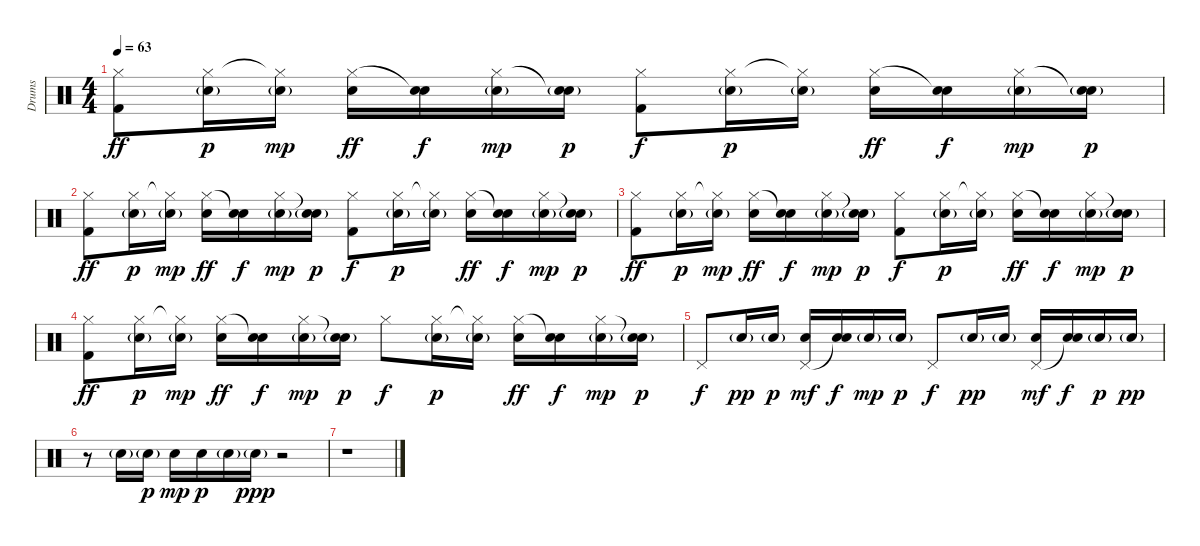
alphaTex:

\track ("Drums" "Drums") {instrument percussion}
\staff {score}
\articulation defaults
\ts (4 4)
\tempo 63
\clef neutral
\ks c
("Hi-Hat (closed)" "Kick (hit) 2").8{dy ff volume 12} ("Hi-Hat (closed)" "Snare (hit) 2"{g}).16{dy p} ("Hi-Hat (closed)"{t} "Snare (hit) 2"{g}).16{dy mp} ("Hi-Hat (closed)" "Snare (hit) 2").16{dy ff} ("Snare (hit)"{t} "Snare (hit) 2").16{dy f} ("Hi-Hat (closed)" "Snare (hit) 2"{g}).16{dy mp} ("Snare (hit)"{t} "Snare (hit) 2"{g}).16{dy p} ("Hi-Hat (closed)" "Kick (hit) 2").8{dy f} ("Hi-Hat (closed)" "Snare (hit) 2"{g}).16{dy p} ("Hi-Hat (closed)"{t} "Snare (hit) 2"{g}).16 ("Hi-Hat (closed)" "Snare (hit) 2").16{dy ff} ("Snare (hit)"{t} "Snare (hit) 2").16{dy f} ("Hi-Hat (closed)" "Snare (hit) 2"{g}).16{dy mp} ("Snare (hit)"{t} "Snare (hit) 2"{g}).16{dy p} |
("Hi-Hat (closed)" "Kick (hit) 2").8{dy ff volume 12} ("Hi-Hat (closed)" "Snare (hit) 2"{g}).16{dy p} ("Hi-Hat (closed)"{t} "Snare (hit) 2"{g}).16{dy mp} ("Hi-Hat (closed)" "Snare (hit) 2").16{dy ff} ("Snare (hit)"{t} "Snare (hit) 2").16{dy f} ("Hi-Hat (closed)" "Snare (hit) 2"{g}).16{dy mp} ("Snare (hit)"{t} "Snare (hit) 2"{g}).16{dy p} ("Hi-Hat (closed)" "Kick (hit) 2").8{dy f} ("Hi-Hat (closed)" "Snare (hit) 2"{g}).16{dy p} ("Hi-Hat (closed)"{t} "Snare (hit) 2"{g}).16 ("Hi-Hat (closed)" "Snare (hit) 2").16{dy ff} ("Snare (hit)"{t} "Snare (hit) 2").16{dy f} ("Hi-Hat (closed)" "Snare (hit) 2"{g}).16{dy mp} ("Snare (hit)"{t} "Snare (hit) 2"{g}).16{dy p} |
("Hi-Hat (closed)" "Kick (hit) 2").8{dy ff volume 12} ("Hi-Hat (closed)" "Snare (hit) 2"{g}).16{dy p} ("Hi-Hat (closed)"{t} "Snare (hit) 2"{g}).16{dy mp} ("Hi-Hat (closed)" "Snare (hit) 2").16{dy ff} ("Snare (hit)"{t} "Snare (hit) 2").16{dy f} ("Hi-Hat (closed)" "Snare (hit) 2"{g}).16{dy mp} ("Snare (hit)"{t} "Snare (hit) 2"{g}).16{dy p} ("Hi-Hat (closed)" "Kick (hit) 2").8{dy f} ("Hi-Hat (closed)" "Snare (hit) 2"{g}).16{dy p} ("Hi-Hat (closed)"{t} "Snare (hit) 2"{g}).16 ("Hi-Hat (closed)" "Snare (hit) 2").16{dy ff} ("Snare (hit)"{t} "Snare (hit) 2").16{dy f} ("Hi-Hat (closed)" "Snare (hit) 2"{g}).16{dy mp} ("Snare (hit)"{t} "Snare (hit) 2"{g}).16{dy p} |
("Hi-Hat (closed)" "Kick (hit) 2").8{dy ff volume 12} ("Hi-Hat (closed)" "Snare (hit) 2"{g}).16{dy p} ("Hi-Hat (closed)"{t} "Snare (hit) 2"{g}).16{dy mp} ("Hi-Hat (closed)" "Snare (hit) 2").16{dy ff} ("Snare (hit)"{t} "Snare (hit) 2").16{dy f} ("Hi-Hat (closed)" "Snare (hit) 2"{g}).16{dy mp} ("Snare (hit)"{t} "Snare (hit) 2"{g}).16{dy p} "Hi-Hat (closed)".8{dy f} ("Hi-Hat (closed)" "Snare (hit) 2"{g}).16{dy p} ("Hi-Hat (closed)"{t} "Snare (hit) 2"{g}).16 ("Hi-Hat (closed)" "Snare (hit) 2").16{dy ff} ("Snare (hit)"{t} "Snare (hit) 2").16{dy f} ("Hi-Hat (closed)" "Snare (hit) 2"{g}).16{dy mp} ("Snare (hit)"{t} "Snare (hit) 2"{g}).16{dy p} |
"Pedal Hi-Hat (hit)".8{dy f} "Snare (hit) 2"{g}.16{dy pp} "Snare (hit) 2"{g}.16{dy p} ("Pedal Hi-Hat (hit)" "Snare (hit) 2").16{dy mf} ("Snare (hit)"{t} "Snare (hit) 2").16{dy f} "Snare (hit) 2"{g}.16{dy mp} "Snare (hit) 2"{g}.16{dy p} "Pedal Hi-Hat (hit)".8{dy f} "Snare (hit) 2"{g}.16{dy pp} "Snare (hit) 2"{g}.16 ("Pedal Hi-Hat (hit)" "Snare (hit) 2").16{dy mf} ("Snare (hit)"{t} "Snare (hit) 2").16{dy f} "Snare (hit) 2"{g}.16{dy p} "Snare (hit) 2"{g}.16{dy pp} |
r.8 "Snare (hit) 2"{g}.16 "Snare (hit) 2"{g}.16{dy p} "Snare (hit) 2".16{dy mp} "Snare (hit) 2".16{dy p} "Snare (hit) 2"{g}.16 "Snare (hit) 2"{g}.16{dy ppp} r.2 |
r.1
